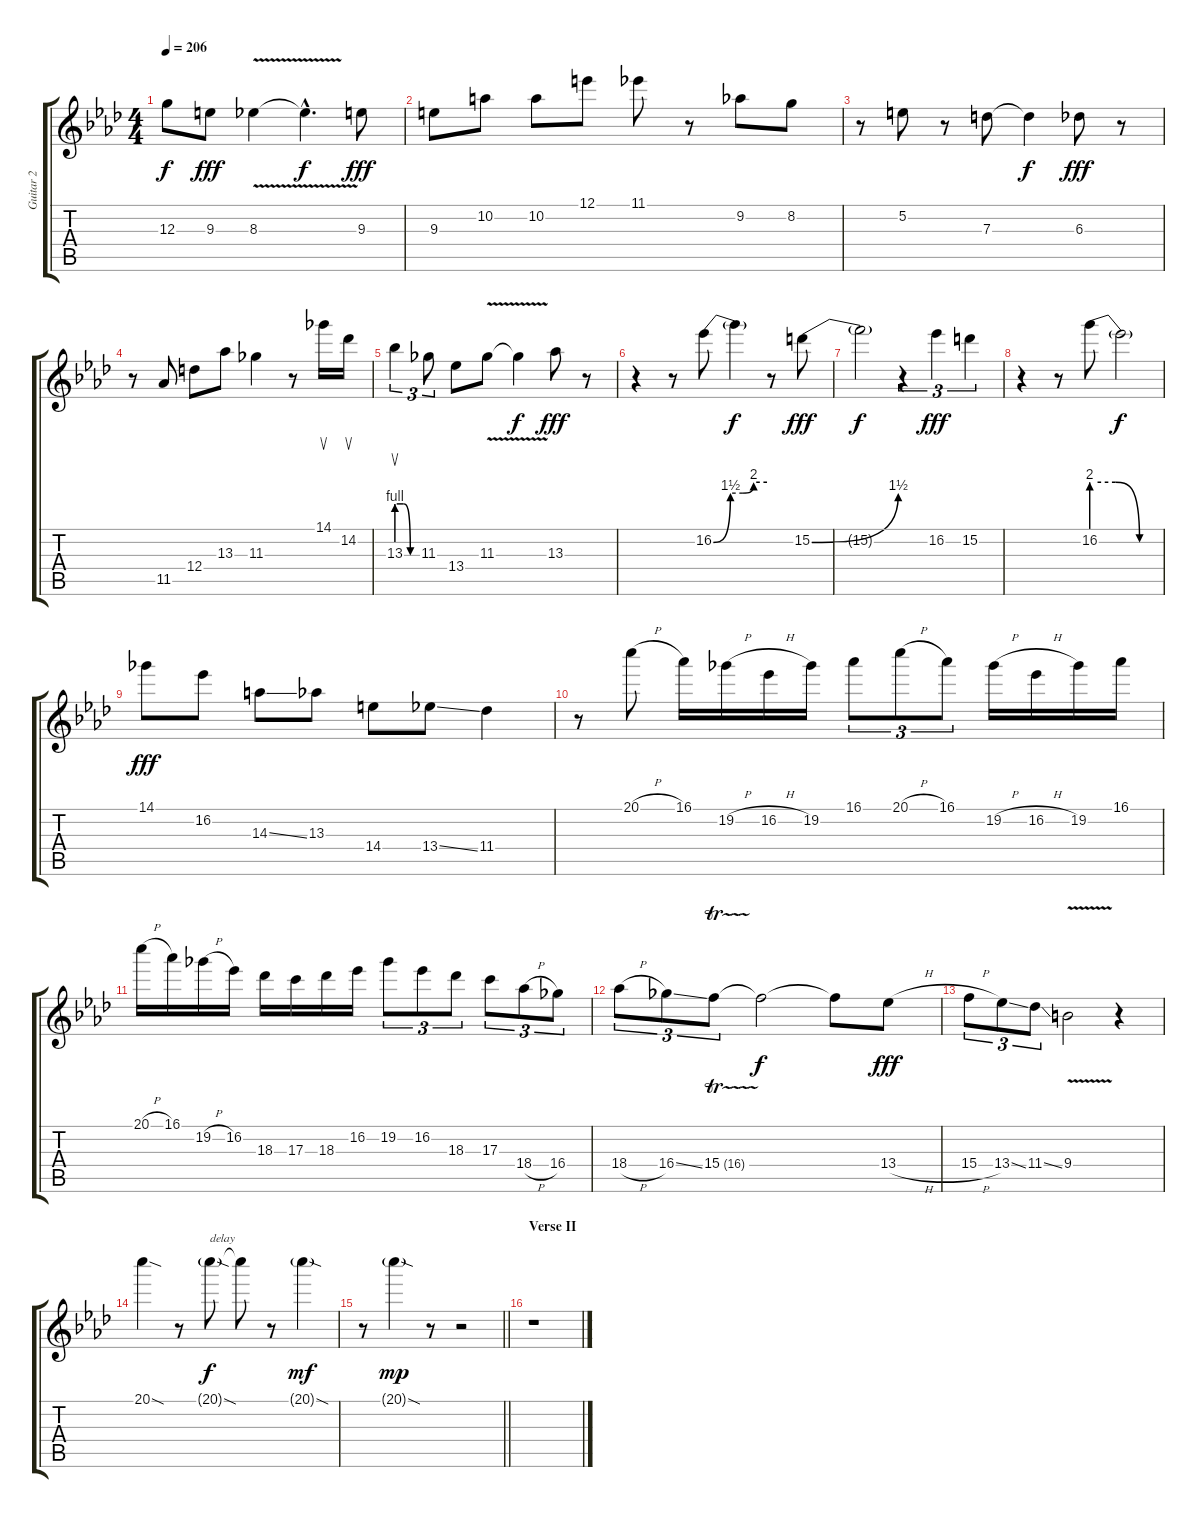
\track ("Guitar 2" "Guitar 2") {instrument distortionguitar}
\staff {score tabs}
\tuning (E4 B3 G3 D3 A2 E2) {hide}
\ts (4 4)
\tempo 206
\clef g2
\ks ab
12.3{t}.8{dy f} 9.3.8{dy fff} 8.3{v}.4 8.3{hac t}.4{d dy f} 9.3.8{dy fff} |
9.3.8 10.2.8 10.2.8 12.1.8 11.1.8 r.8 9.2.8 8.2.8 |
r.8 5.2.8 r.8 7.3.8 7.3{t}.4{dy f} 6.3.8{dy fff} r.8 |
r.8 11.5.8 12.4.8 13.3.8 11.3.4 r.8 14.1.16{su} 14.2.16{su} |
13.3{be (custom 0 4 20 4 40 0 60 0)}.4{su tu (3 2)} 11.3.8{tu (3 2)} 13.4.8 11.3{v}.8 11.3{t}.4{dy f} 13.3.8{dy fff} r.8 |
r.4 r.8 16.2{be (custom 0 0 19 6 33 6 45 8 60 8)}.8 16.2{t}.4{dy f} r.8 15.2{be (bend 0 0 60 6)}.8{dy fff} |
15.2{t}.2{dy f} r.4{tu (3 2)} 16.2.4{tu (3 2) dy fff} 15.2.4{tu (3 2)} |
r.4 r.8 16.2{be (custom 0 8 20 8 40 0 60 0)}.8 16.2{t}.2{dy f} |
14.1.8{dy fff} 16.2.8 14.3{ss}.8 13.3.8 14.4.8 13.4{ss}.8 11.4.4 |
r.8 20.1{h}.8 16.1.16 19.2{h}.16 16.2{h}.16 19.2.16 16.1.8{tu (3 2)} 20.1{h}.8{tu (3 2)} 16.1.8{tu (3 2)} 19.2{h}.16 16.2{h}.16 19.2.16 16.1.16 |
20.1{h}.16 16.1.16 19.2{h}.16 16.2.16 18.3.16 17.3.16 18.3.16 16.2.16 19.2.8{tu (3 2)} 16.2.8{tu (3 2)} 18.3.8{tu (3 2)} 17.3.8{tu (3 2)} 18.4{h}.8{tu (3 2)} 16.4.8{tu (3 2)} |
18.4{h}.8{tu (3 2)} 16.4{ss}.8{tu (3 2)} 15.4{tr (16 16)}.8{tu (3 2)} 15.4{t}.2{dy f} 15.4{t}.8 13.4{h}.8{dy fff} |
15.4{h}.8{tu (3 2)} 13.4{ss}.8{tu (3 2)} 11.4{ss}.8{tu (3 2)} 9.4{v}.2 r.4 |
20.1{sod}.4 r.8 20.1{sod g}.8{txt "delay" dy f} 20.1{t}.8 r.8 20.1{sod g}.4{dy mf} |
\barLineRight lightlight
r.8 20.1{sod g}.4{dy mp} r.8 r.2 |
\section ("" "Verse II")
r.1
